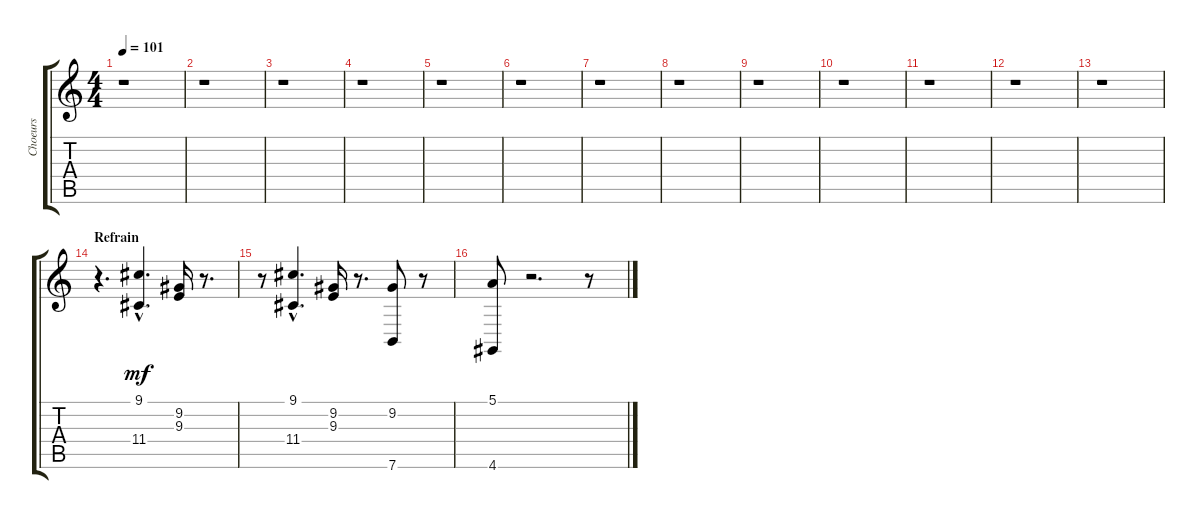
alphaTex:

\track ("Choeurs" "Choeurs") {instrument voiceoohs}
\staff {score tabs}
\tuning (E4 B3 G3 D3 A2 E2) {hide}
\ts (4 4)
\tempo 101
\clef g2
\ks c
r.1{dy mf} |
r.1 |
r.1 |
r.1 |
r.1 |
r.1 |
r.1 |
r.1 |
r.1 |
r.1 |
r.1 |
r.1 |
r.1 |
\section ("" "Refrain")
r.4{d} (9.1{hac} 11.4).4{d} (9.2 9.3).16 r.8{d} |
r.8 (9.1{hac} 11.4).4{d} (9.2 9.3).16 r.8{d} (9.2 7.6).8 r.8 |
(5.1 4.6).8 r.2{d} r.8
